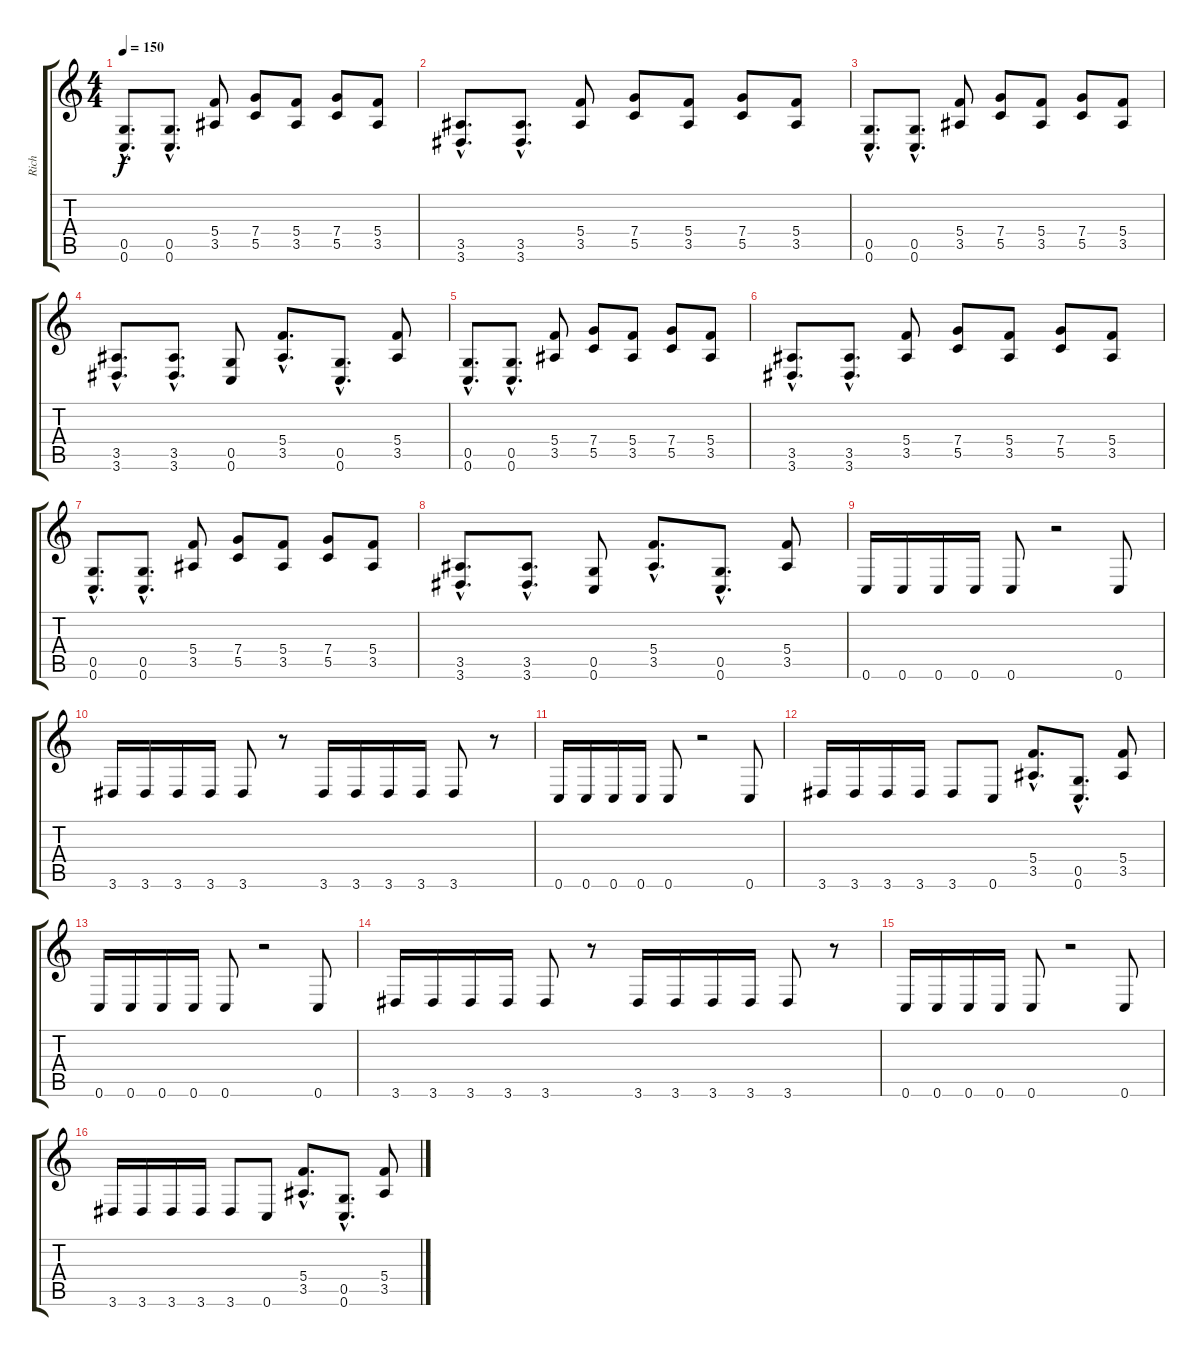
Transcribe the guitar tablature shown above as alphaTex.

\track ("Rich" "Rich") {instrument distortionguitar}
\staff {score tabs}
\tuning (D4 A3 F3 C3 G2 C2) {hide}
\ts (4 4)
\tempo 150
\clef g2
\ks c
(0.5{hac} 0.6{hac}).8{d dy f instrument distortionguitar} (0.5{hac} 0.6{hac}).8{d} (5.4 3.5).8 (7.4 5.5).8 (5.4 3.5).8 (7.4 5.5).8 (5.4 3.5).8 |
(3.5{hac} 3.6{hac}).8{d} (3.5{hac} 3.6{hac}).8{d} (5.4 3.5).8 (7.4 5.5).8 (5.4 3.5).8 (7.4 5.5).8 (5.4 3.5).8 |
(0.5{hac} 0.6{hac}).8{d} (0.5{hac} 0.6{hac}).8{d} (5.4 3.5).8 (7.4 5.5).8 (5.4 3.5).8 (7.4 5.5).8 (5.4 3.5).8 |
(3.5{hac} 3.6{hac}).8{d} (3.5{hac} 3.6{hac}).8{d} (0.5 0.6).8 (5.4{hac} 3.5{hac}).8{d} (0.5{hac} 0.6{hac}).8{d} (5.4 3.5).8 |
(0.5{hac} 0.6{hac}).8{d} (0.5{hac} 0.6{hac}).8{d} (5.4 3.5).8 (7.4 5.5).8 (5.4 3.5).8 (7.4 5.5).8 (5.4 3.5).8 |
(3.5{hac} 3.6{hac}).8{d} (3.5{hac} 3.6{hac}).8{d} (5.4 3.5).8 (7.4 5.5).8 (5.4 3.5).8 (7.4 5.5).8 (5.4 3.5).8 |
(0.5{hac} 0.6{hac}).8{d} (0.5{hac} 0.6{hac}).8{d} (5.4 3.5).8 (7.4 5.5).8 (5.4 3.5).8 (7.4 5.5).8 (5.4 3.5).8 |
(3.5{hac} 3.6{hac}).8{d} (3.5{hac} 3.6{hac}).8{d} (0.5 0.6).8 (5.4{hac} 3.5{hac}).8{d} (0.5{hac} 0.6{hac}).8{d} (5.4 3.5).8 |
0.6.16 0.6.16 0.6.16 0.6.16 0.6.8 r.2 0.6.8 |
3.6.16 3.6.16 3.6.16 3.6.16 3.6.8 r.8 3.6.16 3.6.16 3.6.16 3.6.16 3.6.8 r.8 |
0.6.16 0.6.16 0.6.16 0.6.16 0.6.8 r.2 0.6.8 |
3.6.16 3.6.16 3.6.16 3.6.16 3.6.8 0.6.8 (5.4{hac} 3.5{hac}).8{d} (0.5{hac} 0.6{hac}).8{d} (5.4 3.5).8 |
0.6.16 0.6.16 0.6.16 0.6.16 0.6.8 r.2 0.6.8 |
3.6.16 3.6.16 3.6.16 3.6.16 3.6.8 r.8 3.6.16 3.6.16 3.6.16 3.6.16 3.6.8 r.8 |
0.6.16 0.6.16 0.6.16 0.6.16 0.6.8 r.2 0.6.8 |
3.6.16 3.6.16 3.6.16 3.6.16 3.6.8 0.6.8 (5.4{hac} 3.5{hac}).8{d} (0.5{hac} 0.6{hac}).8{d} (5.4 3.5).8
